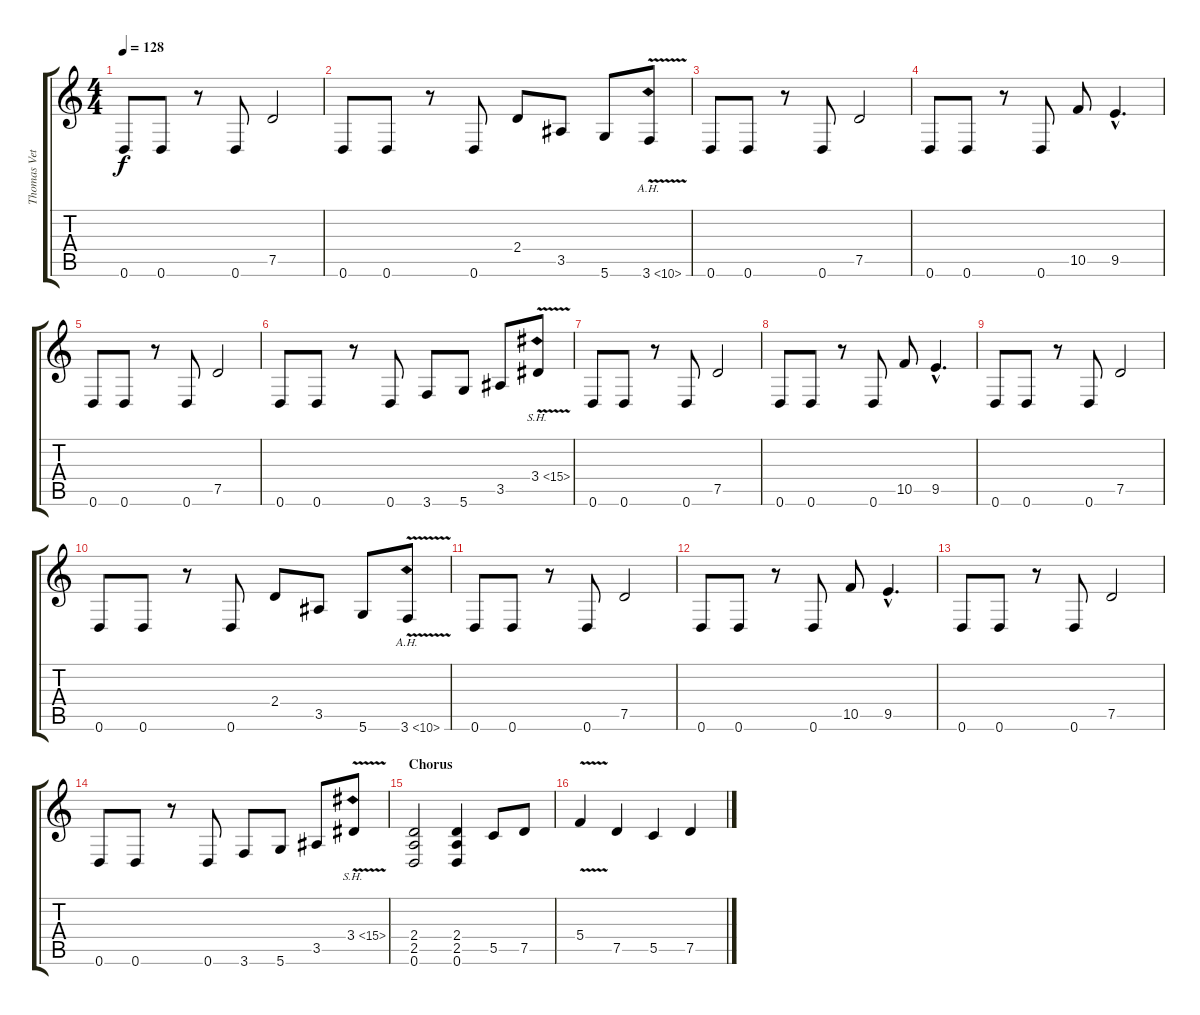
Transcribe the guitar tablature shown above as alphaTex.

\track ("Thomas Vetterli [guitar]" "Thomas Vet") {instrument distortionguitar}
\staff {score tabs}
\tuning (D4 A3 F3 C3 G2 D2) {hide}
\ts (4 4)
\tempo 128
\clef g2
\ks c
0.6.8{dy f} 0.6.8 r.8 0.6.8 7.5.2 |
0.6.8 0.6.8 r.8 0.6.8 2.4.8 3.5.8 5.6.8 3.6{ah 7 v}.8 |
0.6.8 0.6.8 r.8 0.6.8 7.5.2 |
0.6.8 0.6.8 r.8 0.6.8 10.5.8 9.5{hac}.4{d} |
0.6.8 0.6.8 r.8 0.6.8 7.5.2 |
0.6.8 0.6.8 r.8 0.6.8 3.6.8 5.6.8 3.5.8 3.4{sh 12 v}.8 |
0.6.8 0.6.8 r.8 0.6.8 7.5.2 |
0.6.8 0.6.8 r.8 0.6.8 10.5.8 9.5{hac}.4{d} |
0.6.8 0.6.8 r.8 0.6.8 7.5.2 |
0.6.8 0.6.8 r.8 0.6.8 2.4.8 3.5.8 5.6.8 3.6{ah 7 v}.8 |
0.6.8 0.6.8 r.8 0.6.8 7.5.2 |
0.6.8 0.6.8 r.8 0.6.8 10.5.8 9.5{hac}.4{d} |
0.6.8 0.6.8 r.8 0.6.8 7.5.2 |
0.6.8 0.6.8 r.8 0.6.8 3.6.8 5.6.8 3.5.8 3.4{sh 12 v}.8 |
\section ("" "Chorus")
(2.4 2.5 0.6).2 (2.4 2.5 0.6).4 5.5.8 7.5.8 |
5.4{v}.4 7.5.4 5.5.4 7.5.4
